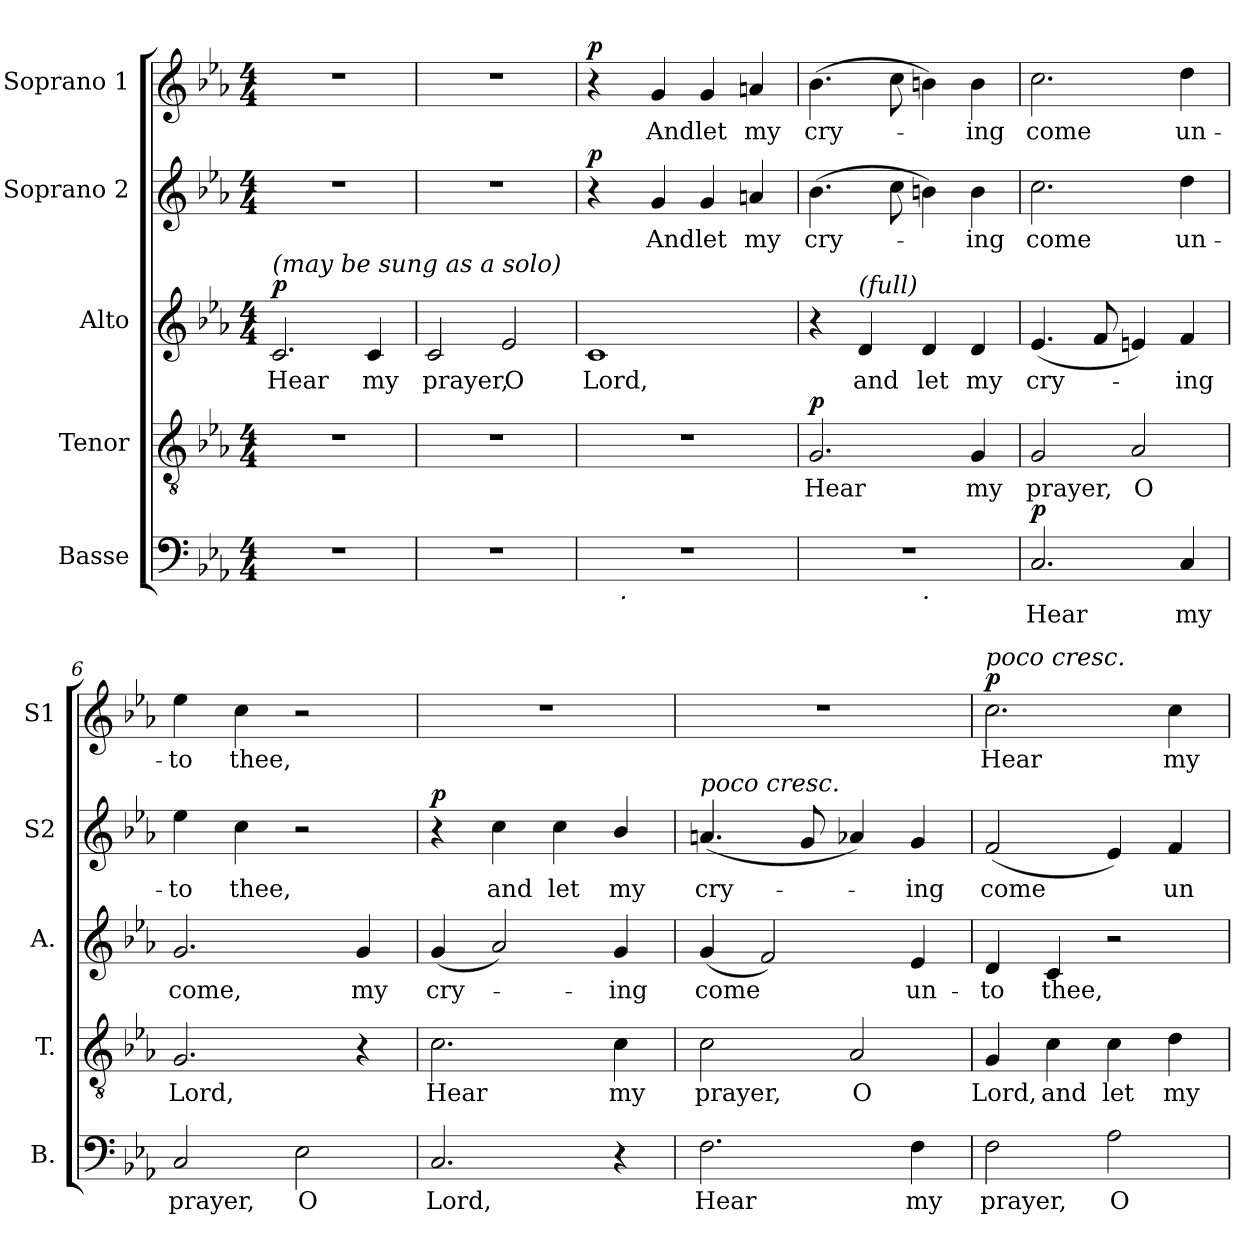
**kern	**text	**dynam	**kern	**text	**dynam	**kern	**text	**dynam	**kern	**text	**dynam	**kern	**text	**dynam
*part5	*part5	*part5	*part4	*part4	*part4	*part3	*part3	*part3	*part2	*part2	*part2	*part1	*part1	*part1
*staff5	*staff5	*staff5	*staff4	*staff4	*staff4	*staff3	*staff3	*staff3	*staff2	*staff2	*staff2	*staff1	*staff1	*staff1
*I"Basse	*	*	*I"Tenor	*	*	*I"Alto	*	*	*I"Soprano 2	*	*	*I"Soprano 1	*	*
*I'B.	*	*	*I'T.	*	*	*I'A.	*	*	*I'S2	*	*	*I'S1	*	*
*clefF4	*	*	*clefGv2	*	*	*clefG2	*	*	*clefG2	*	*	*clefG2	*	*
*k[b-e-a-]	*	*	*k[b-e-a-]	*	*	*k[b-e-a-]	*	*	*k[b-e-a-]	*	*	*k[b-e-a-]	*	*
*E-:	*	*	*E-:	*	*	*E-:	*	*	*E-:	*	*	*E-:	*	*
*M4/4	*	*	*M4/4	*	*	*M4/4	*	*	*M4/4	*	*	*M4/4	*	*
*MM60	*	*	*MM60	*	*	*MM60	*	*	*MM60	*	*	*MM60	*	*
=1	=1	=1	=1	=1	=1	=1	=1	=1	=1	=1	=1	=1	=1	=1
!	!	!	!	!	!	!LO:TX:a:i:t=(may be sung as a solo)	!	!	!	!	!	!	!	!
!	!	!	!	!	!	!	!LO:LY:b	!LO:DY:a	!	!	!	!	!	!
1r	.	.	1r	.	.	2.c/	Hear	p	1r	.	.	1r	.	.
!	!	!	!	!	!	!	!LO:LY:b	!	!	!	!	!	!	!
.	.	.	.	.	.	4c/	my	.	.	.	.	.	.	.
=2	=2	=2	=2	=2	=2	=2	=2	=2	=2	=2	=2	=2	=2	=2
!	!	!	!	!	!	!	!LO:LY:b	!	!	!	!	!	!	!
1r	.	.	1r	.	.	2c/	prayer,	.	1r	.	.	1r	.	.
!	!	!	!	!	!	!	!LO:LY:b	!	!	!	!	!	!	!
.	.	.	.	.	.	2e-/	O	.	.	.	.	.	.	.
=3	=3	=3	=3	=3	=3	=3	=3	=3	=3	=3	=3	=3	=3	=3
!	!	!	!	!	!	!	!LO:LY:b	!	!	!	!LO:DY:a	!	!	!LO:DY:a
*^	*	*	*	*	*	*	*	*	*	*	*	*	*	*
1r	8ryy	.	.	1r	.	.	1c	Lord,	.	4r	.	p	4r	.	p
!	!LO:TX:b:i:t=.	!	!	!	!	!	!	!	!	!	!	!	!	!	!
.	2..ryy	.	.	.	.	.	.	.	.	.	.	.	.	.	.
!	!	!	!	!	!	!	!	!	!	!	!LO:LY:b	!	!	!LO:LY:b	!
.	.	.	.	.	.	.	.	.	.	4g/	And	.	4g/	And	.
!	!	!	!	!	!	!	!	!	!	!	!LO:LY:b	!	!	!LO:LY:b	!
.	.	.	.	.	.	.	.	.	.	4g/	let	.	4g/	let	.
!	!	!	!	!	!	!	!	!	!	!	!LO:LY:b	!	!	!LO:LY:b	!
.	.	.	.	.	.	.	.	.	.	4an/	my	.	4an/	my	.
=4	=4	=4	=4	=4	=4	=4	=4	=4	=4	=4	=4	=4	=4	=4	=4
!	!	!	!	!	!LO:LY:b	!LO:DY:a	!	!	!	!	!LO:LY:b	!	!	!LO:LY:b	!
1r	2ryy	.	.	2.G/	Hear	p	4r	.	.	(>4.b-\	cry-	.	(>4.b-\	cry-	.
!	!	!	!	!	!	!	!LO:TX:a:i:t=(full)	!	!	!	!	!	!	!	!
!	!	!	!	!	!	!	!	!LO:LY:b	!	!	!	!	!	!	!
.	.	.	.	.	.	.	4d/	and	.	.	.	.	.	.	.
.	.	.	.	.	.	.	.	.	.	8cc\	.	.	8cc\	.	.
!	!LO:TX:b:i:t=.	!	!	!	!	!	!	!	!	!	!	!	!	!	!
!	!	!	!	!	!	!	!	!LO:LY:b	!	!	!	!	!	!	!
.	2ryy	.	.	.	.	.	4d/	let	.	4bn\)	.	.	4bn\)	.	.
!	!	!	!	!	!LO:LY:b	!	!	!LO:LY:b	!	!	!LO:LY:b	!	!	!LO:LY:b	!
.	.	.	.	4G/	my	.	4d/	my	.	4b\	-ing	.	4b\	-ing	.
=5	=5	=5	=5	=5	=5	=5	=5	=5	=5	=5	=5	=5	=5	=5	=5
!	!	!LO:LY:b	!LO:DY:a	!	!LO:LY:b	!	!	!LO:LY:b	!	!	!LO:LY:b	!	!	!LO:LY:b	!
*v	*v	*	*	*	*	*	*	*	*	*	*	*	*	*	*
2.C/	Hear	p	2G/	prayer,	.	(<4.e-/	cry-	.	2.cc\	come	.	2.cc\	come	.
.	.	.	.	.	.	8f/	.	.	.	.	.	.	.	.
!	!	!	!	!LO:LY:b	!	!	!	!	!	!	!	!	!	!
.	.	.	2A-/	O	.	4en/)	.	.	.	.	.	.	.	.
!	!LO:LY:b	!	!	!	!	!	!LO:LY:b	!	!	!LO:LY:b	!	!	!LO:LY:b	!
4C/	my	.	.	.	.	4f/	-ing	.	4dd\	un-	.	4dd\	un-	.
=6	=6	=6	=6	=6	=6	=6	=6	=6	=6	=6	=6	=6	=6	=6
!	!LO:LY:b	!	!	!LO:LY:b	!	!	!LO:LY:b	!	!	!LO:LY:b	!	!	!LO:LY:b	!
2C/	prayer,	.	2.G/	Lord,	.	2.g/	come,	.	4ee-\	-to	.	4ee-\	-to	.
!	!	!	!	!	!	!	!	!	!	!LO:LY:b	!	!	!LO:LY:b	!
.	.	.	.	.	.	.	.	.	4cc\	thee,	.	4cc\	thee,	.
!	!LO:LY:b	!	!	!	!	!	!	!	!	!	!	!	!	!
2E-\	O	.	.	.	.	.	.	.	2r	.	.	2r	.	.
!	!	!	!	!	!	!	!LO:LY:b	!	!	!	!	!	!	!
.	.	.	4r	.	.	4g/	my	.	.	.	.	.	.	.
!!LO:LB:g=z
=7	=7	=7	=7	=7	=7	=7	=7	=7	=7	=7	=7	=7	=7	=7
!	!LO:LY:b	!	!	!LO:LY:b	!	!	!LO:LY:b	!	!	!	!LO:DY:a	!	!	!
2.C/	Lord,	.	2.c\	Hear	.	(<4g/	cry-	.	4r	.	p	1r	.	.
!	!	!	!	!	!	!	!	!	!	!LO:LY:b	!	!	!	!
.	.	.	.	.	.	2a-/)	.	.	4cc\	and	.	.	.	.
!	!	!	!	!	!	!	!	!	!	!LO:LY:b	!	!	!	!
.	.	.	.	.	.	.	.	.	4cc\	let	.	.	.	.
!	!	!	!	!LO:LY:b	!	!	!LO:LY:b	!	!	!LO:LY:b	!	!	!	!
4r	.	.	4c\	my	.	4g/	-ing	.	4b-/	my	.	.	.	.
=8	=8	=8	=8	=8	=8	=8	=8	=8	=8	=8	=8	=8	=8	=8
!	!	!	!	!	!	!	!	!	!LO:TX:a:i:t=poco cresc.	!	!	!	!	!
!	!LO:LY:b	!	!	!LO:LY:b	!	!	!LO:LY:b	!	!	!LO:LY:b	!	!	!	!
2.F\	Hear	.	2c\	prayer,	.	(<4g/	come	.	(<4.an/	cry-	.	1r	.	.
.	.	.	.	.	.	2f/)	.	.	.	.	.	.	.	.
.	.	.	.	.	.	.	.	.	8g/	.	.	.	.	.
!	!	!	!	!LO:LY:b	!	!	!	!	!	!	!	!	!	!
.	.	.	2A-/	O	.	.	.	.	4a-X/)	.	.	.	.	.
!	!LO:LY:b	!	!	!	!	!	!LO:LY:b	!	!	!LO:LY:b	!	!	!	!
4F\	my	.	.	.	.	4e-/	un-	.	4g/	-ing	.	.	.	.
=9	=9	=9	=9	=9	=9	=9	=9	=9	=9	=9	=9	=9	=9	=9
!	!	!	!	!	!	!	!	!	!	!	!	!LO:TX:a:i:t=poco cresc.	!	!
!	!LO:LY:b	!	!	!LO:LY:b	!	!	!LO:LY:b	!	!	!LO:LY:b	!	!	!LO:LY:b	!LO:DY:a
2F\	prayer,	.	4G/	Lord,	.	4d/	-to	.	(<2f/	come	.	2.cc\	Hear	p
!	!	!	!	!LO:LY:b	!	!	!LO:LY:b	!	!	!	!	!	!	!
.	.	.	4c\	and	.	4c/	thee,	.	.	.	.	.	.	.
!	!LO:LY:b	!	!	!LO:LY:b	!	!	!	!	!	!	!	!	!	!
2A-\	O	.	4c\	let	.	2r	.	.	4e-/)	.	.	.	.	.
!	!	!	!	!LO:LY:b	!	!	!	!	!	!LO:LY:b	!	!	!LO:LY:b	!
.	.	.	4d\	my	.	.	.	.	4f/	un-	.	4cc\	my	.
=	=	=	=	=	=	=	=	=	=	=	=	=	=	=
*-	*-	*-	*-	*-	*-	*-	*-	*-	*-	*-	*-	*-	*-	*-
